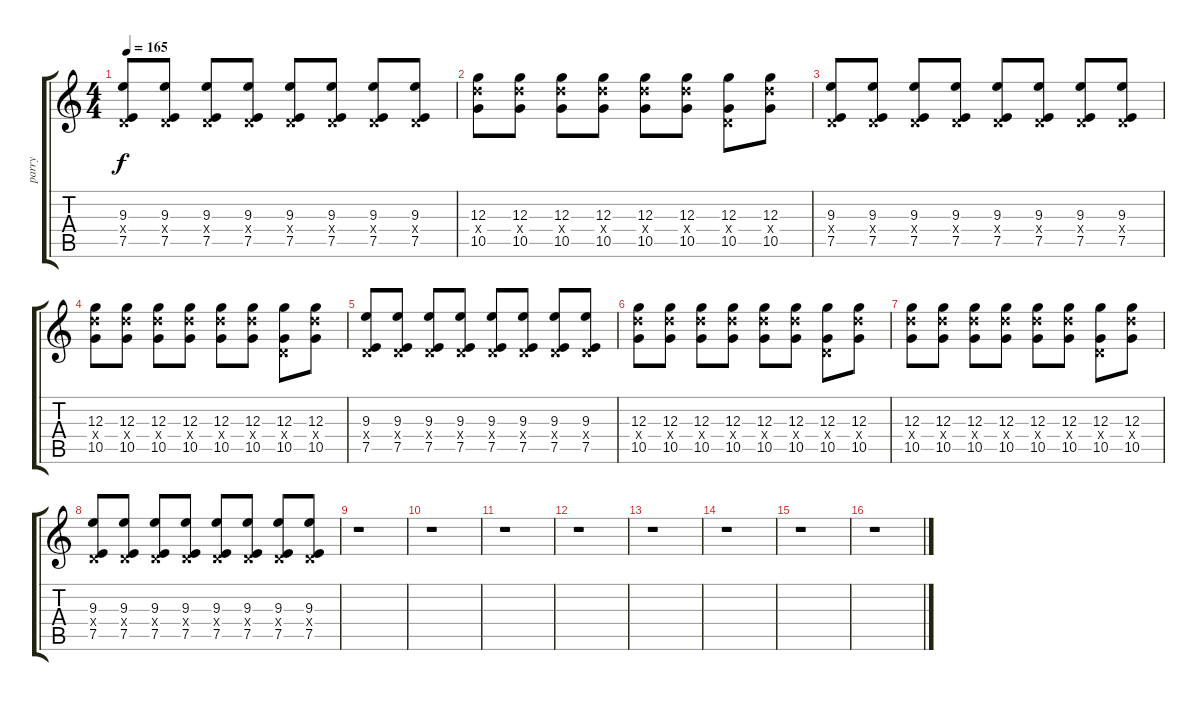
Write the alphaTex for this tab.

\track ("parry" "parry") {instrument overdrivenguitar}
\staff {score tabs}
\tuning (E4 B3 G3 D3 A2 E2) {hide}
\ts (4 4)
\tempo 165
\clef g2
\ks c
(9.3 0.4{x} 7.5).8{dy f} (9.3 0.4{x} 7.5).8 (9.3 0.4{x} 7.5).8 (9.3 0.4{x} 7.5).8 (9.3 0.4{x} 7.5).8 (9.3 0.4{x} 7.5).8 (9.3 0.4{x} 7.5).8 (9.3 0.4{x} 7.5).8 |
(12.3 12.4{x} 10.5).8 (12.3 12.4{x} 10.5).8 (12.3 12.4{x} 10.5).8 (12.3 12.4{x} 10.5).8 (12.3 12.4{x} 10.5).8 (12.3 12.4{x} 10.5).8 (12.3 0.4{x} 10.5).8 (12.3 12.4{x} 10.5).8 |
(9.3 0.4{x} 7.5).8 (9.3 0.4{x} 7.5).8 (9.3 0.4{x} 7.5).8 (9.3 0.4{x} 7.5).8 (9.3 0.4{x} 7.5).8 (9.3 0.4{x} 7.5).8 (9.3 0.4{x} 7.5).8 (9.3 0.4{x} 7.5).8 |
(12.3 12.4{x} 10.5).8 (12.3 12.4{x} 10.5).8 (12.3 12.4{x} 10.5).8 (12.3 12.4{x} 10.5).8 (12.3 12.4{x} 10.5).8 (12.3 12.4{x} 10.5).8 (12.3 0.4{x} 10.5).8 (12.3 12.4{x} 10.5).8 |
(9.3 0.4{x} 7.5).8 (9.3 0.4{x} 7.5).8 (9.3 0.4{x} 7.5).8 (9.3 0.4{x} 7.5).8 (9.3 0.4{x} 7.5).8 (9.3 0.4{x} 7.5).8 (9.3 0.4{x} 7.5).8 (9.3 0.4{x} 7.5).8 |
(12.3 12.4{x} 10.5).8 (12.3 12.4{x} 10.5).8 (12.3 12.4{x} 10.5).8 (12.3 12.4{x} 10.5).8 (12.3 12.4{x} 10.5).8 (12.3 12.4{x} 10.5).8 (12.3 0.4{x} 10.5).8 (12.3 12.4{x} 10.5).8 |
(12.3 12.4{x} 10.5).8 (12.3 12.4{x} 10.5).8 (12.3 12.4{x} 10.5).8 (12.3 12.4{x} 10.5).8 (12.3 12.4{x} 10.5).8 (12.3 12.4{x} 10.5).8 (12.3 0.4{x} 10.5).8 (12.3 12.4{x} 10.5).8 |
(9.3 0.4{x} 7.5).8 (9.3 0.4{x} 7.5).8 (9.3 0.4{x} 7.5).8 (9.3 0.4{x} 7.5).8 (9.3 0.4{x} 7.5).8 (9.3 0.4{x} 7.5).8 (9.3 0.4{x} 7.5).8 (9.3 0.4{x} 7.5).8 |
r.1 |
r.1 |
r.1 |
r.1 |
r.1 |
r.1 |
r.1 |
r.1
